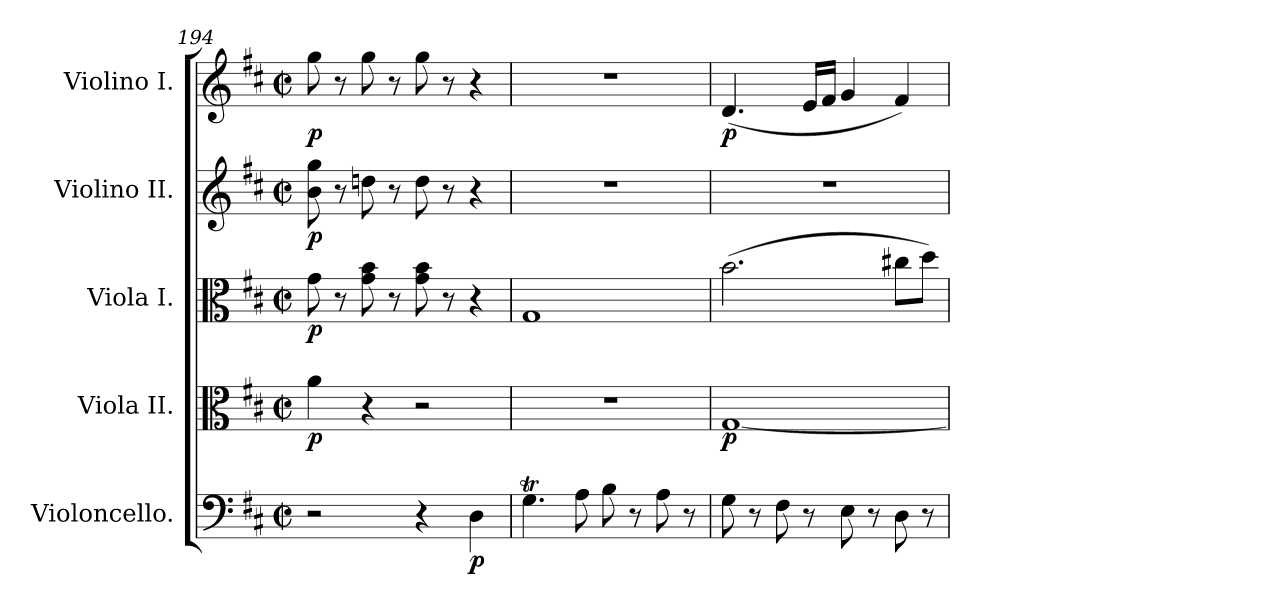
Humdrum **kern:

**kern	**dynam	**kern	**dynam	**kern	**dynam	**kern	**dynam	**kern	**dynam
*part5	*part5	*part4	*part4	*part3	*part3	*part2	*part2	*part1	*part1
*staff5	*staff5	*staff4	*staff4	*staff3	*staff3	*staff2	*staff2	*staff1	*staff1
*I"Violoncello.	*	*I"Viola II.	*	*I"Viola I.	*	*I"Violino II.	*	*I"Violino I.	*
*I'Vc	*	*I'Vla	*	*I'Vla	*	*I'Vln	*	*I'Vln	*
*clefF4	*	*clefC3	*	*clefC3	*	*clefG2	*	*clefG2	*
*k[f#c#]	*	*k[f#c#]	*	*k[f#c#]	*	*k[f#c#]	*	*k[f#c#]	*
*M2/2	*	*M2/2	*	*M2/2	*	*M2/2	*	*M2/2	*
*met(c|)	*	*met(c|)	*	*met(c|)	*	*met(c|)	*	*met(c|)	*
=194	=194	=194	=194	=194	=194	=194	=194	=194	=194
!	!	!	!LO:DY:b	!	!LO:DY:b	!	!LO:DY:b	!	!LO:DY:b
2r	.	4a\	p	8g\	p	8b\ 8gg\	p	8gg\	p
.	.	.	.	8r	.	8r	.	8r	.
.	.	4r	.	8g\ 8b\	.	8ddn\	.	8gg\	.
.	.	.	.	8r	.	8r	.	8r	.
4r	.	2r	.	8g\ 8b\	.	8dd\	.	8gg\	.
.	.	.	.	8r	.	8r	.	8r	.
!	!LO:DY:b	!	!	!	!	!	!	!	!
4D\	p	.	.	4r	.	4r	.	4r	.
=195	=195	=195	=195	=195	=195	=195	=195	=195	=195
4.GT\	.	1r	.	1G	.	1r	.	1r	.
8A\	.	.	.	.	.	.	.	.	.
8B\	.	.	.	.	.	.	.	.	.
8r	.	.	.	.	.	.	.	.	.
8A\	.	.	.	.	.	.	.	.	.
8r	.	.	.	.	.	.	.	.	.
=196	=196	=196	=196	=196	=196	=196	=196	=196	=196
!	!	!	!LO:DY:b	!	!	!	!	!	!LO:DY:b
8G\	.	[1G	p	(>2.b\	.	1r	.	(<4.d/	p
8r	.	.	.	.	.	.	.	.	.
8F#\	.	.	.	.	.	.	.	.	.
8r	.	.	.	.	.	.	.	16e/LL	.
.	.	.	.	.	.	.	.	16f#/JJ	.
8E\	.	.	.	.	.	.	.	4g/	.
8r	.	.	.	.	.	.	.	.	.
8D\	.	.	.	8cc#X\L	.	.	.	4f#/)	.
8r	.	.	.	8dd\J)	.	.	.	.	.
=	=	=	=	=	=	=	=	=	=
*-	*-	*-	*-	*-	*-	*-	*-	*-	*-
